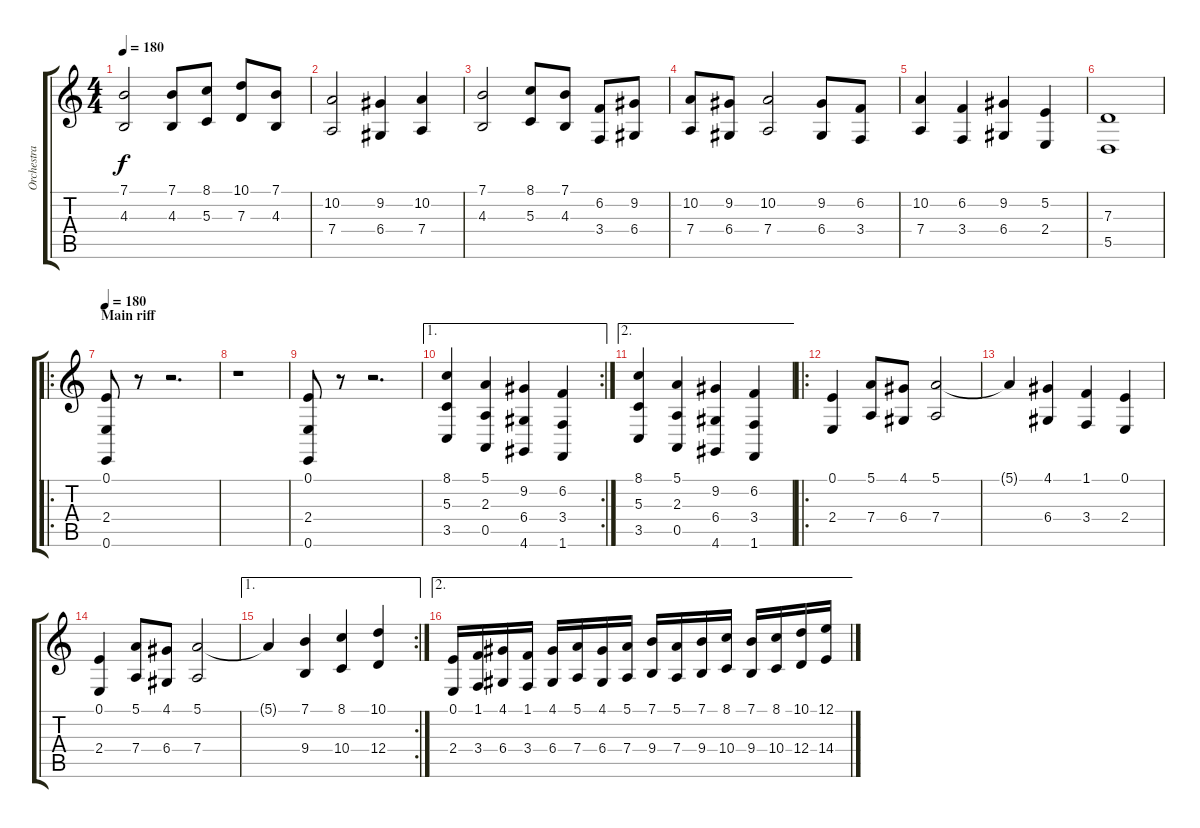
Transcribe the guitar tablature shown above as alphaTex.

\track ("Orchestra 2" "Orchestra ") {instrument stringensemble1}
\staff {score tabs}
\tuning (E4 B3 G3 D3 A2 E2) {hide}
\ts (4 4)
\tempo 180
\clef g2
\ks c
(7.1 4.3).2{dy f} (7.1 4.3).8 (8.1 5.3).8 (10.1 7.3).8 (7.1 4.3).8 |
(10.2 7.4).2 (9.2 6.4).4 (10.2 7.4).4 |
(7.1 4.3).2 (8.1 5.3).8 (7.1 4.3).8 (6.2 3.4).8 (9.2 6.4).8 |
(10.2 7.4).8 (9.2 6.4).8 (10.2 7.4).2 (9.2 6.4).8 (6.2 3.4).8 |
(10.2 7.4).4 (6.2 3.4).4 (9.2 6.4).4 (5.2 2.4).4 |
(7.3 5.5).1 |
\ro
\section ("" "Main riff")
\tempo 180
(0.1 2.4 0.6).8 r.8 r.2{d} |
r.1 |
(0.1 2.4 0.6).8 r.8 r.2{d} |
\ae 1
\rc 2
(8.1 5.3 3.5).4 (5.1 2.3 0.5).4 (9.2 6.4 4.6).4 (6.2 3.4 1.6).4 |
\ae 2
(8.1 5.3 3.5).4 (5.1 2.3 0.5).4 (9.2 6.4 4.6).4 (6.2 3.4 1.6).4 |
\ro
(0.1 2.4).4 (5.1 7.4).8 (4.1 6.4).8 (5.1 7.4).2 |
5.1{t}.4 (4.1 6.4).4 (1.1 3.4).4 (0.1 2.4).4 |
(0.1 2.4).4 (5.1 7.4).8 (4.1 6.4).8 (5.1 7.4).2 |
\ae 1
\rc 2
5.1{t}.4 (7.1 9.4).4 (8.1 10.4).4 (10.1 12.4).4 |
\ae 2
(0.1 2.4).16 (1.1 3.4).16 (4.1 6.4).16 (1.1 3.4).16 (4.1 6.4).16 (5.1 7.4).16 (4.1 6.4).16 (5.1 7.4).16 (7.1 9.4).16 (5.1 7.4).16 (7.1 9.4).16 (8.1 10.4).16 (7.1 9.4).16 (8.1 10.4).16 (10.1 12.4).16 (12.1 14.4).16
